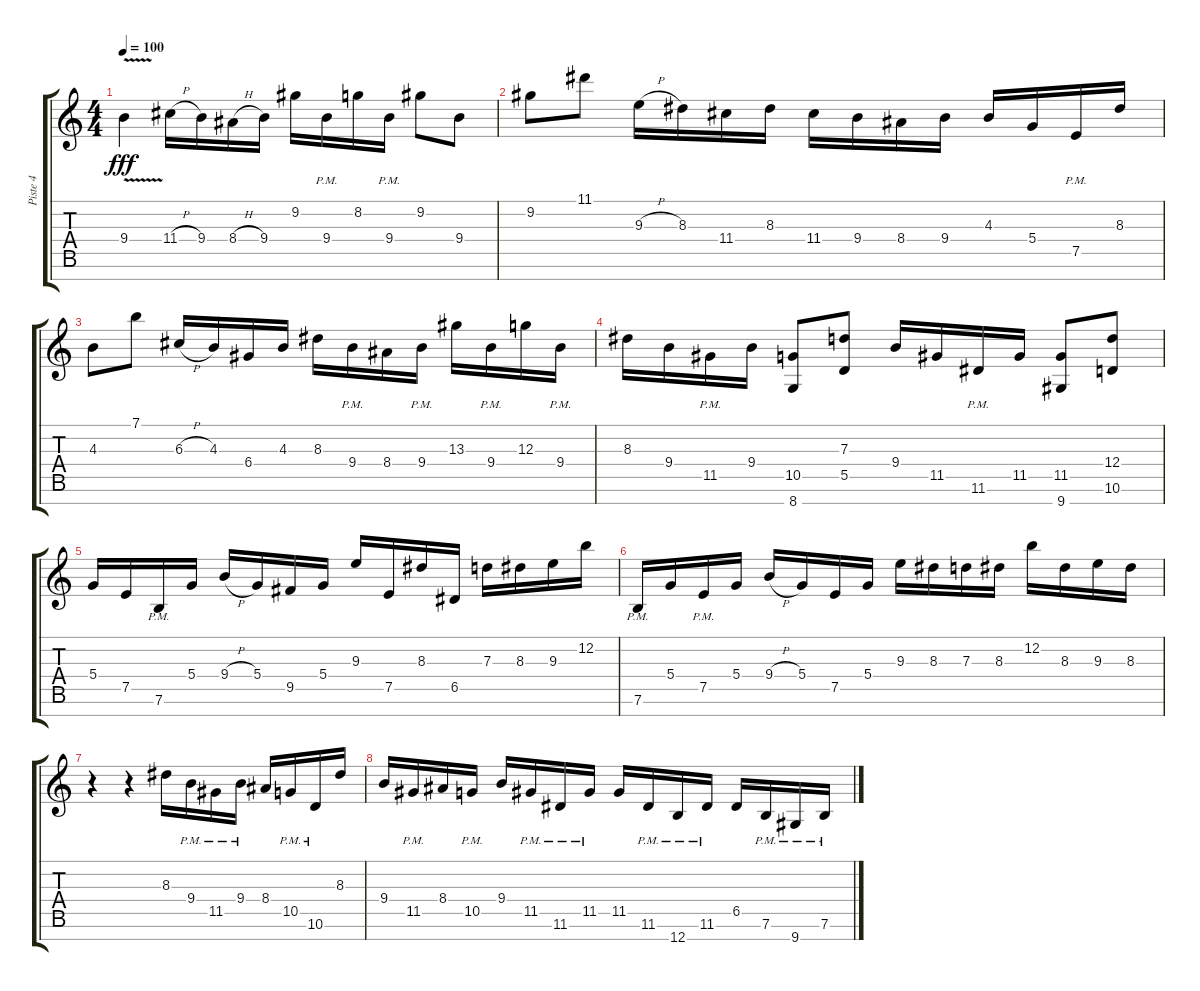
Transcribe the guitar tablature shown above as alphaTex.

\track ("Piste 4" "Piste 4") {instrument distortionguitar}
\staff {score tabs}
\tuning (E4 B3 G3 D3 A2 E2 B1) {hide}
\ts (4 4)
\tempo 100
\clef g2
\ks c
9.4{v}.4{dy fff} 11.4{h}.16 9.4.16 8.4{h}.16 9.4.16 9.2.16 9.4{pm}.16 8.2.16 9.4{pm}.16 9.2.8 9.4.8 |
9.2.8 11.1.8 9.3{h}.16 8.3.16 11.4.16 8.3.16 11.4.16 9.4.16 8.4.16 9.4.16 4.3.16 5.4.16 7.5{pm}.16 8.3.16 |
4.3.8 7.1.8 6.3{h}.16 4.3.16 6.4.16 4.3.16 8.3.16 9.4{pm}.16 8.4.16 9.4{pm}.16 13.3.16 9.4{pm}.16 12.3.16 9.4{pm}.16 |
8.3.16 9.4.16 11.5{pm}.16 9.4.16 (10.5 8.7).8 (7.3 5.5).8 9.4.16 11.5.16 11.6{pm}.16 11.5.16 (11.5 9.7).8 (12.4 10.6).8 |
5.4.16 7.5.16 7.6{pm}.16 5.4.16 9.4{h}.16 5.4.16 9.5.16 5.4.16 9.3.16 7.5.16 8.3.16 6.5.16 7.3.16 8.3.16 9.3.16 12.2.16 |
7.6{pm}.16 5.4.16 7.5{pm}.16 5.4.16 9.4{h}.16 5.4.16 7.5.16 5.4.16 9.3.16 8.3.16 7.3.16 8.3.16 12.2.16 8.3.16 9.3.16 8.3.16 |
r.4 r.4 8.3.16 9.4{pm}.16 11.5{pm}.16 9.4{pm}.16 8.4.16 10.5{pm}.16 10.6{pm}.16 8.3.16 |
9.4.16 11.5{pm}.16 8.4.16 10.5{pm}.16 9.4.16 11.5{pm}.16 11.6{pm}.16 11.5{pm}.16 11.5.16 11.6{pm}.16 12.7{pm}.16 11.6{pm}.16 6.5.16 7.6{pm}.16 9.7{pm}.16 7.6{pm}.16
